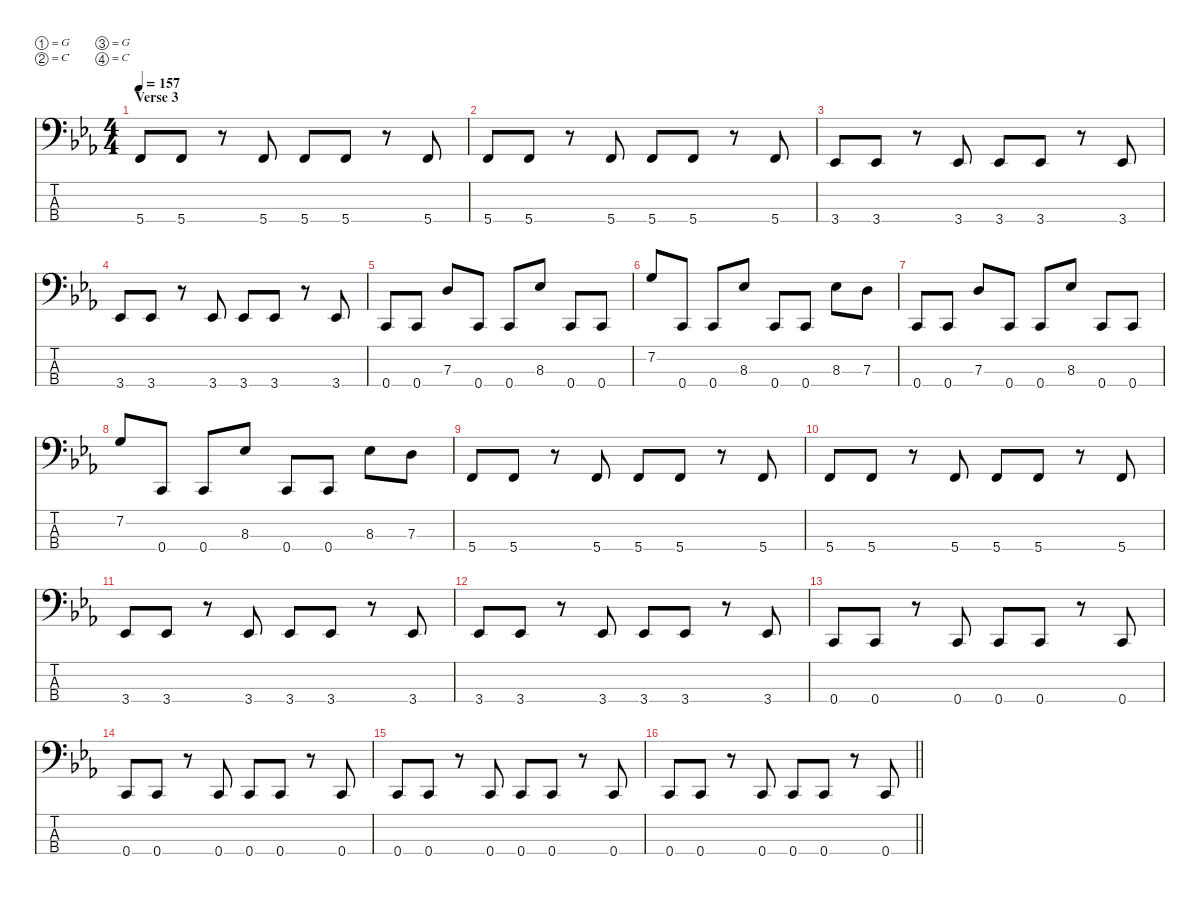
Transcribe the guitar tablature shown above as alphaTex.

\defaultSystemsLayout 4
\hideDynamics
\bracketExtendMode nobrackets
\singleTrackTrackNamePolicy hidden
\multiTrackTrackNamePolicy hidden
\firstSystemTrackNameMode fullname
\firstSystemTrackNameOrientation horizontal
\otherSystemsTrackNameOrientation horizontal
\track ("Bass" "el.bs.") {instrument electricbassfinger}
\staff {score tabs}
\tuning (G2 C2 G1 C1)
\ts (4 4)
\section ("" "Verse 3")
\tempo 157
\clef f4
\ks cminor
5.4{acc forcenatural}.8{dy f beam Up} 5.4{acc forcenatural}.8{beam Up} r.8{beam Up} 5.4{acc forcenatural}.8{beam Up} 5.4{acc forcenatural}.8{beam Up} 5.4{acc forcenatural}.8{beam Up} r.8{beam Up} 5.4{acc forcenatural}.8{beam Up} |
5.4{acc forcenatural}.8{beam Up} 5.4{acc forcenatural}.8{beam Up} r.8{beam Up} 5.4{acc forcenatural}.8{beam Up} 5.4{acc forcenatural}.8{beam Up} 5.4{acc forcenatural}.8{beam Up} r.8{beam Up} 5.4{acc forcenatural}.8{beam Up} |
3.4{acc b}.8{beam Up} 3.4{acc b}.8{beam Up} r.8{beam Up} 3.4{acc b}.8{beam Up} 3.4{acc b}.8{beam Up} 3.4{acc b}.8{beam Up} r.8{beam Up} 3.4{acc b}.8{beam Up} |
3.4{acc b}.8{beam Up} 3.4{acc b}.8{beam Up} r.8{beam Up} 3.4{acc b}.8{beam Up} 3.4{acc b}.8{beam Up} 3.4{acc b}.8{beam Up} r.8{beam Up} 3.4{acc b}.8{beam Up} |
0.4{acc forcenatural}.8{beam Up} 0.4{acc forcenatural}.8{beam Up} 7.3{acc forcenatural}.8{beam Up} 0.4{acc forcenatural}.8{beam Up} 0.4{acc forcenatural}.8{beam Up} 8.3{acc b}.8{beam Up} 0.4{acc forcenatural}.8{beam Up} 0.4{acc forcenatural}.8{beam Up} |
7.2{acc forcenatural}.8{beam Up} 0.4{acc forcenatural}.8{beam Up} 0.4{acc forcenatural}.8{beam Up} 8.3{acc b}.8{beam Up} 0.4{acc forcenatural}.8{beam Up} 0.4{acc forcenatural}.8{beam Up} 8.3{acc b}.8{beam Down} 7.3{acc forcenatural}.8{beam Down} |
0.4{acc forcenatural}.8{beam Up} 0.4{acc forcenatural}.8{beam Up} 7.3{acc forcenatural}.8{beam Up} 0.4{acc forcenatural}.8{beam Up} 0.4{acc forcenatural}.8{beam Up} 8.3{acc b}.8{beam Up} 0.4{acc forcenatural}.8{beam Up} 0.4{acc forcenatural}.8{beam Up} |
7.2{acc forcenatural}.8{beam Up} 0.4{acc forcenatural}.8{beam Up} 0.4{acc forcenatural}.8{beam Up} 8.3{acc b}.8{beam Up} 0.4{acc forcenatural}.8{beam Up} 0.4{acc forcenatural}.8{beam Up} 8.3{acc b}.8{beam Down} 7.3{acc forcenatural}.8{beam Down} |
5.4{acc forcenatural}.8{beam Up} 5.4{acc forcenatural}.8{beam Up} r.8{beam Up} 5.4{acc forcenatural}.8{beam Up} 5.4{acc forcenatural}.8{beam Up} 5.4{acc forcenatural}.8{beam Up} r.8{beam Up} 5.4{acc forcenatural}.8{beam Up} |
5.4{acc forcenatural}.8{beam Up} 5.4{acc forcenatural}.8{beam Up} r.8{beam Up} 5.4{acc forcenatural}.8{beam Up} 5.4{acc forcenatural}.8{beam Up} 5.4{acc forcenatural}.8{beam Up} r.8{beam Up} 5.4{acc forcenatural}.8{beam Up} |
3.4{acc b}.8{beam Up} 3.4{acc b}.8{beam Up} r.8{beam Up} 3.4{acc b}.8{beam Up} 3.4{acc b}.8{beam Up} 3.4{acc b}.8{beam Up} r.8{beam Up} 3.4{acc b}.8{beam Up} |
3.4{acc b}.8{beam Up} 3.4{acc b}.8{beam Up} r.8{beam Up} 3.4{acc b}.8{beam Up} 3.4{acc b}.8{beam Up} 3.4{acc b}.8{beam Up} r.8{beam Up} 3.4{acc b}.8{beam Up} |
0.4{acc forcenatural}.8{beam Up} 0.4{acc forcenatural}.8{beam Up} r.8{beam Up} 0.4{acc forcenatural}.8{beam Up} 0.4{acc forcenatural}.8{beam Up} 0.4{acc forcenatural}.8{beam Up} r.8{beam Up} 0.4{acc forcenatural}.8{beam Up} |
0.4{acc forcenatural}.8{beam Up} 0.4{acc forcenatural}.8{beam Up} r.8{beam Up} 0.4{acc forcenatural}.8{beam Up} 0.4{acc forcenatural}.8{beam Up} 0.4{acc forcenatural}.8{beam Up} r.8{beam Up} 0.4{acc forcenatural}.8{beam Up} |
0.4{acc forcenatural}.8{beam Up} 0.4{acc forcenatural}.8{beam Up} r.8{beam Up} 0.4{acc forcenatural}.8{beam Up} 0.4{acc forcenatural}.8{beam Up} 0.4{acc forcenatural}.8{beam Up} r.8{beam Up} 0.4{acc forcenatural}.8{beam Up} |
\barLineRight lightlight
0.4{acc forcenatural}.8{beam Up} 0.4{acc forcenatural}.8{beam Up} r.8{beam Up} 0.4{acc forcenatural}.8{beam Up} 0.4{acc forcenatural}.8{beam Up} 0.4{acc forcenatural}.8{beam Up} r.8{beam Up} 0.4{acc forcenatural}.8{beam Up}
